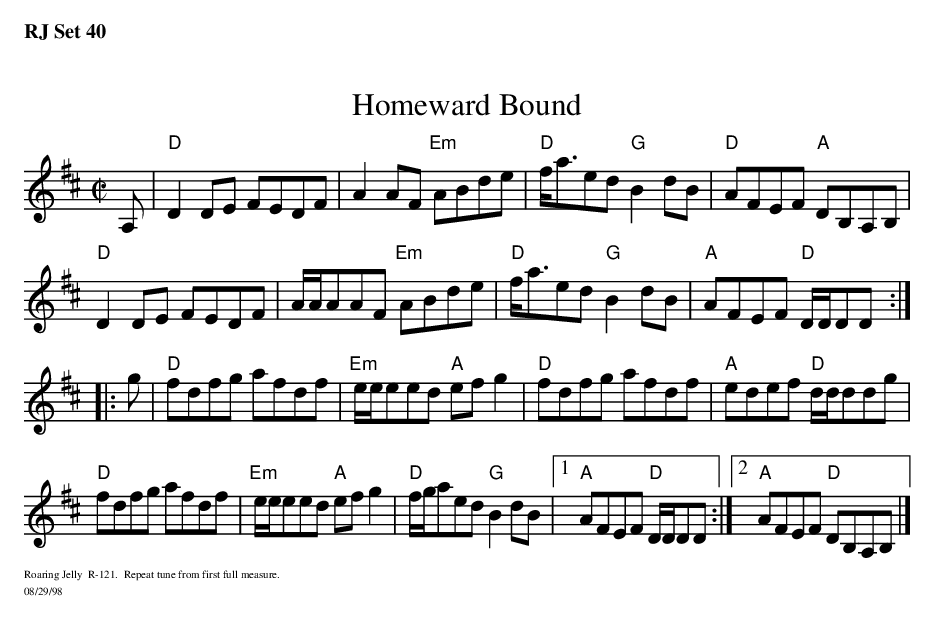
X:1
T: Homeward Bound
M: C|
K: D
A,| "D"D2DE FEDF| A2AF    "Em"ABde| "D"f<aed "G"B2dB| "D"AFEF "A"DB,A,B,|
    "D"D2DE FEDF| A/A/AAF "Em"ABde| "D"f<aed "G"B2dB| "A"AFEF "D"D/D/DD :|
|:\
g| "D"fdfg afdf| "Em"e/e/eed "A"efg2| "D"fdfg afdf| "A"edef "D"d/d/ddg|
   "D"fdfg afdf| "Em"e/e/eed "A"efg2| "D"f/g/aed "G"B2dB|1 \
   "A"AFEF "D"D/D/DD :|2 "A"AFEF "D"DB,A,B, |]
